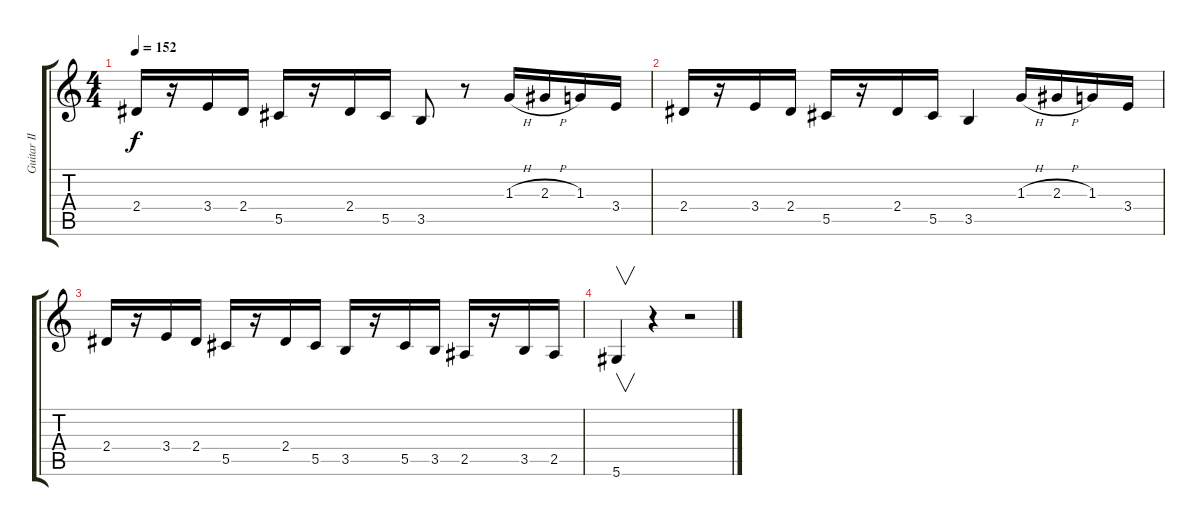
\track ("Guitar II" "Guitar II") {instrument overdrivenguitar}
\staff {score tabs}
\tuning (Eb4 Bb3 Gb3 Db3 Ab2 Eb2) {hide}
\ts (4 4)
\tempo 152
\clef g2
\ks c
2.4.16{dy f} r.16 3.4.16 2.4.16 5.5.16 r.16 2.4.16 5.5.16 3.5.8 r.8 1.3{h}.16 2.3{h}.16 1.3.16 3.4.16 |
2.4.16 r.16 3.4.16 2.4.16 5.5.16 r.16 2.4.16 5.5.16 3.5.4 1.3{h}.16 2.3{h}.16 1.3.16 3.4.16 |
2.4.16 r.16 3.4.16 2.4.16 5.5.16 r.16 2.4.16 5.5.16 3.5.16 r.16 5.5.16 3.5.16 2.5.16 r.16 3.5.16 2.5.16 |
5.6.4{v} r.4 r.2
